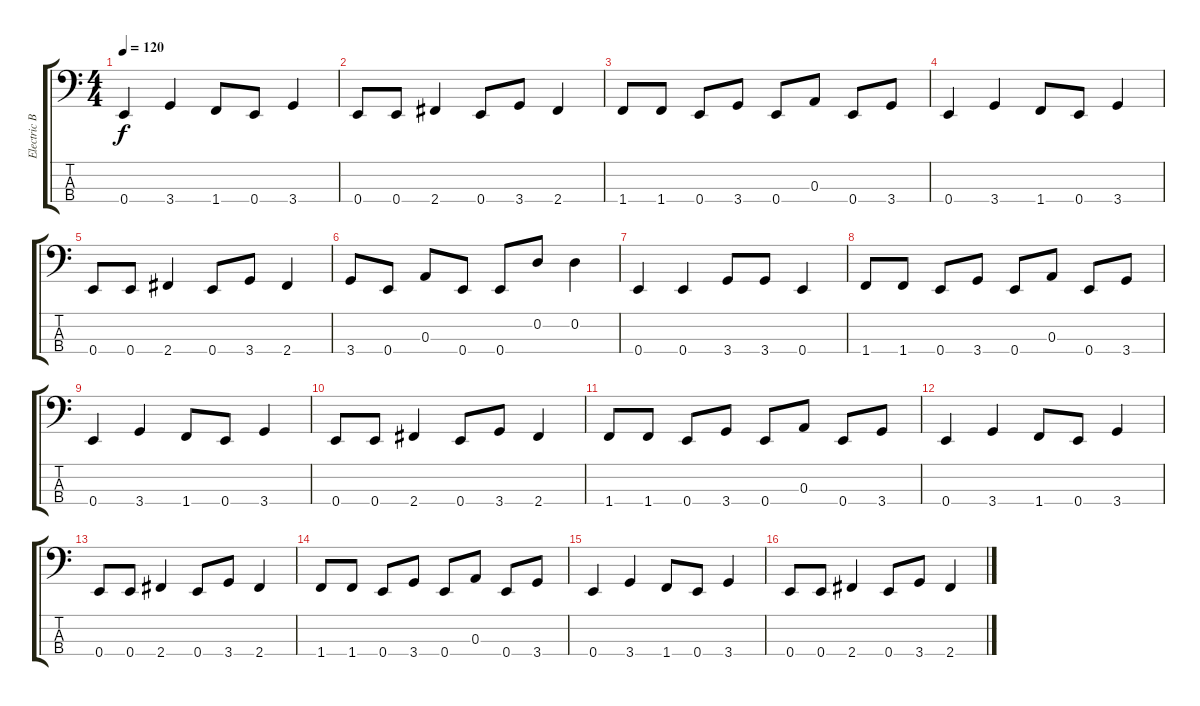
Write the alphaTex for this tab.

\track ("Electric Bass" "Electric B") {instrument electricbassfinger}
\staff {score tabs}
\tuning (G2 D2 A1 E1) {hide}
\ts (4 4)
\tempo 120
\clef f4
\ks c
0.4.4{dy f} 3.4.4 1.4.8 0.4.8 3.4.4 |
0.4.8 0.4.8 2.4.4 0.4.8 3.4.8 2.4.4 |
1.4.8 1.4.8 0.4.8 3.4.8 0.4.8 0.3.8 0.4.8 3.4.8 |
0.4.4 3.4.4 1.4.8 0.4.8 3.4.4 |
0.4.8 0.4.8 2.4.4 0.4.8 3.4.8 2.4.4 |
3.4.8 0.4.8 0.3.8 0.4.8 0.4.8 0.2.8 0.2.4 |
0.4.4 0.4.4 3.4.8 3.4.8 0.4.4 |
1.4.8 1.4.8 0.4.8 3.4.8 0.4.8 0.3.8 0.4.8 3.4.8 |
0.4.4 3.4.4 1.4.8 0.4.8 3.4.4 |
0.4.8 0.4.8 2.4.4 0.4.8 3.4.8 2.4.4 |
1.4.8 1.4.8 0.4.8 3.4.8 0.4.8 0.3.8 0.4.8 3.4.8 |
0.4.4 3.4.4 1.4.8 0.4.8 3.4.4 |
0.4.8 0.4.8 2.4.4 0.4.8 3.4.8 2.4.4 |
1.4.8 1.4.8 0.4.8 3.4.8 0.4.8 0.3.8 0.4.8 3.4.8 |
0.4.4 3.4.4 1.4.8 0.4.8 3.4.4 |
0.4.8 0.4.8 2.4.4 0.4.8 3.4.8 2.4.4
